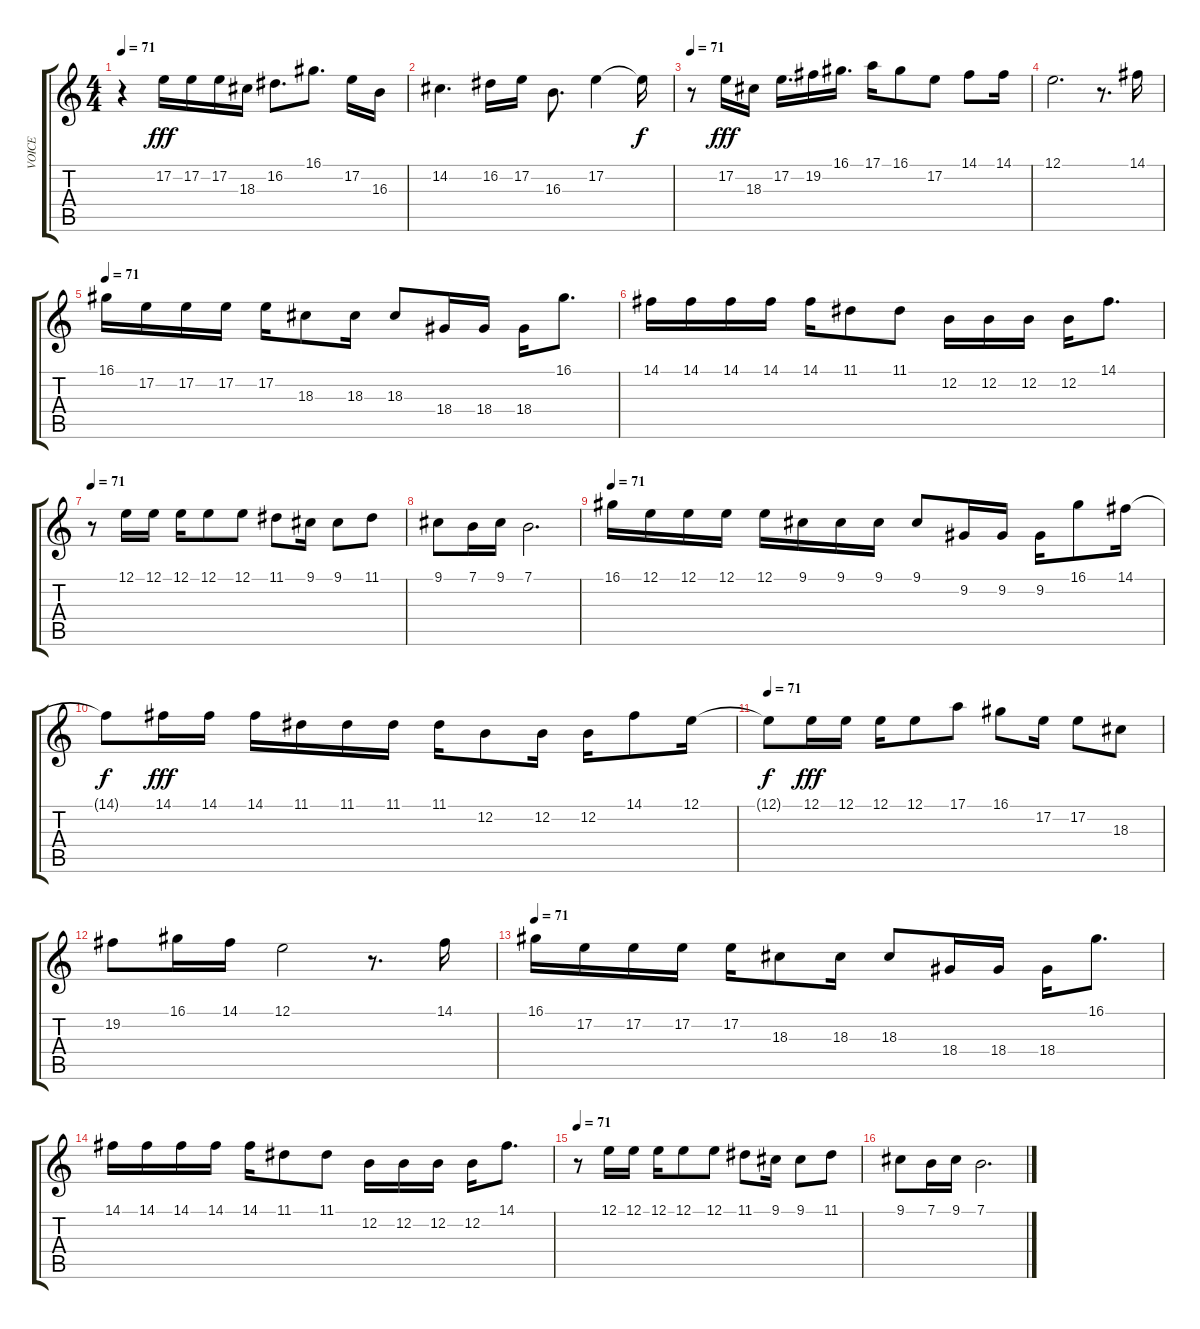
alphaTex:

\track ("VOICE" "VOICE") {instrument tenorsax}
\staff {score tabs}
\tuning (E4 B3 G3 D3 A2 E2) {hide}
\ts (4 4)
\tempo 71
\clef g2
\ks c
r.4{dy f} 17.2.16{dy fff} 17.2.16 17.2.16 18.3.16 16.2.8{d} 16.1.8{d} 17.2.16 16.3.16 |
14.2.4{d} 16.2.16 17.2.16 16.3.8{d} 17.2.4 17.2{t}.16{dy f} |
\tempo 71
r.8 17.2.16{dy fff} 18.3.16 17.2.16{d} 19.2.16 16.1.16{d} 17.1.16 16.1.8 17.2.8 14.1.8 14.1.16 |
12.1.2{d} r.8{d} 14.1.16 |
\tempo 71
16.1.16 17.2.16 17.2.16 17.2.16 17.2.16 18.3.8 18.3.16 18.3.8 18.4.16 18.4.16 18.4.16 16.1.8{d} |
14.1.16 14.1.16 14.1.16 14.1.16 14.1.16 11.1.8 11.1.8 12.2.16 12.2.16 12.2.16 12.2.16 14.1.8{d} |
\tempo 71
r.8 12.1.16 12.1.16 12.1.16 12.1.8 12.1.8 11.1.8 9.1.16 9.1.8 11.1.8 |
9.1.8 7.1.16 9.1.16 7.1.2{d} |
\tempo 71
16.1.16 12.1.16 12.1.16 12.1.16 12.1.16 9.1.16 9.1.16 9.1.16 9.1.8 9.2.16 9.2.16 9.2.16 16.1.8 14.1.16 |
14.1{t}.8{dy f} 14.1.16{dy fff} 14.1.16 14.1.16 11.1.16 11.1.16 11.1.16 11.1.16 12.2.8 12.2.16 12.2.16 14.1.8 12.1.16 |
\tempo 71
12.1{t}.8{dy f} 12.1.16{dy fff} 12.1.16 12.1.16 12.1.8 17.1.8 16.1.8 17.2.16 17.2.8 18.3.8 |
19.2.8 16.1.16 14.1.16 12.1.2 r.8{d} 14.1.16 |
\tempo 71
16.1.16 17.2.16 17.2.16 17.2.16 17.2.16 18.3.8 18.3.16 18.3.8 18.4.16 18.4.16 18.4.16 16.1.8{d} |
14.1.16 14.1.16 14.1.16 14.1.16 14.1.16 11.1.8 11.1.8 12.2.16 12.2.16 12.2.16 12.2.16 14.1.8{d} |
\tempo 71
r.8 12.1.16 12.1.16 12.1.16 12.1.8 12.1.8 11.1.8 9.1.16 9.1.8 11.1.8 |
9.1.8 7.1.16 9.1.16 7.1.2{d}
